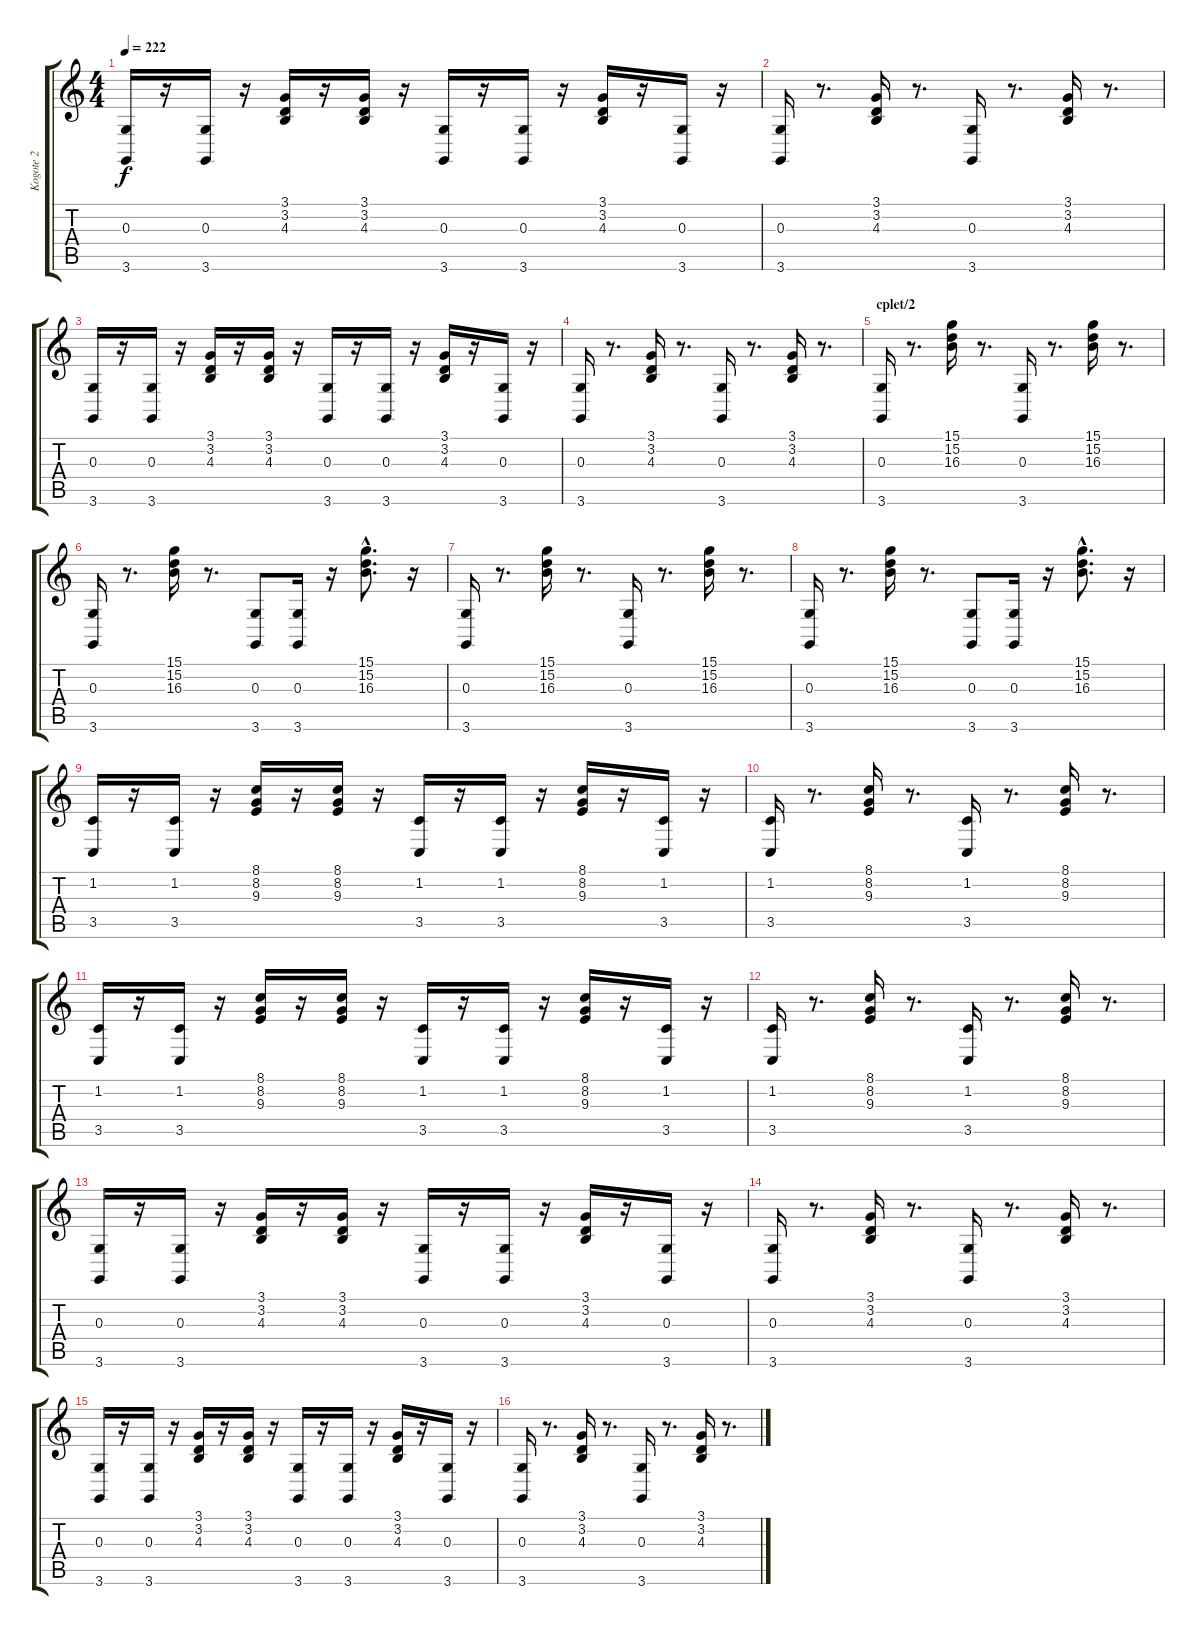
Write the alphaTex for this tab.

\track ("Kogote 2" "Kogote 2") {instrument drawbarorgan}
\staff {score tabs}
\tuning (E4 B3 G3 D3 A2 E2) {hide}
\ts (4 4)
\tempo 222
\clef g2
\ks c
(0.3 3.6).16{dy f} r.16 (0.3 3.6).16 r.16 (3.1 3.2 4.3).16 r.16 (3.1 3.2 4.3).16 r.16 (0.3 3.6).16 r.16 (0.3 3.6).16 r.16 (3.1 3.2 4.3).16 r.16 (0.3 3.6).16 r.16 |
(0.3 3.6).16 r.8{d} (3.1 3.2 4.3).16 r.8{d} (0.3 3.6).16 r.8{d} (3.1 3.2 4.3).16 r.8{d} |
(0.3 3.6).16 r.16 (0.3 3.6).16 r.16 (3.1 3.2 4.3).16 r.16 (3.1 3.2 4.3).16 r.16 (0.3 3.6).16 r.16 (0.3 3.6).16 r.16 (3.1 3.2 4.3).16 r.16 (0.3 3.6).16 r.16 |
(0.3 3.6).16 r.8{d} (3.1 3.2 4.3).16 r.8{d} (0.3 3.6).16 r.8{d} (3.1 3.2 4.3).16 r.8{d} |
\section ("" "cplet/2")
(0.3 3.6).16 r.8{d} (15.1 15.2 16.3).16 r.8{d} (0.3 3.6).16 r.8{d} (15.1 15.2 16.3).16 r.8{d} |
(0.3 3.6).16 r.8{d} (15.1 15.2 16.3).16 r.8{d} (0.3 3.6).8 (0.3 3.6).16 r.16 (15.1{hac} 15.2{hac} 16.3{hac}).8{d} r.16 |
(0.3 3.6).16 r.8{d} (15.1 15.2 16.3).16 r.8{d} (0.3 3.6).16 r.8{d} (15.1 15.2 16.3).16 r.8{d} |
(0.3 3.6).16 r.8{d} (15.1 15.2 16.3).16 r.8{d} (0.3 3.6).8 (0.3 3.6).16 r.16 (15.1{hac} 15.2{hac} 16.3{hac}).8{d} r.16 |
(1.2 3.5).16 r.16 (1.2 3.5).16 r.16 (8.1 8.2 9.3).16 r.16 (8.1 8.2 9.3).16 r.16 (1.2 3.5).16 r.16 (1.2 3.5).16 r.16 (8.1 8.2 9.3).16 r.16 (1.2 3.5).16 r.16 |
(1.2 3.5).16 r.8{d} (8.1 8.2 9.3).16 r.8{d} (1.2 3.5).16 r.8{d} (8.1 8.2 9.3).16 r.8{d} |
(1.2 3.5).16 r.16 (1.2 3.5).16 r.16 (8.1 8.2 9.3).16 r.16 (8.1 8.2 9.3).16 r.16 (1.2 3.5).16 r.16 (1.2 3.5).16 r.16 (8.1 8.2 9.3).16 r.16 (1.2 3.5).16 r.16 |
(1.2 3.5).16 r.8{d} (8.1 8.2 9.3).16 r.8{d} (1.2 3.5).16 r.8{d} (8.1 8.2 9.3).16 r.8{d} |
(0.3 3.6).16 r.16 (0.3 3.6).16 r.16 (3.1 3.2 4.3).16 r.16 (3.1 3.2 4.3).16 r.16 (0.3 3.6).16 r.16 (0.3 3.6).16 r.16 (3.1 3.2 4.3).16 r.16 (0.3 3.6).16 r.16 |
(0.3 3.6).16 r.8{d} (3.1 3.2 4.3).16 r.8{d} (0.3 3.6).16 r.8{d} (3.1 3.2 4.3).16 r.8{d} |
(0.3 3.6).16 r.16 (0.3 3.6).16 r.16 (3.1 3.2 4.3).16 r.16 (3.1 3.2 4.3).16 r.16 (0.3 3.6).16 r.16 (0.3 3.6).16 r.16 (3.1 3.2 4.3).16 r.16 (0.3 3.6).16 r.16 |
(0.3 3.6).16 r.8{d} (3.1 3.2 4.3).16 r.8{d} (0.3 3.6).16 r.8{d} (3.1 3.2 4.3).16 r.8{d}
